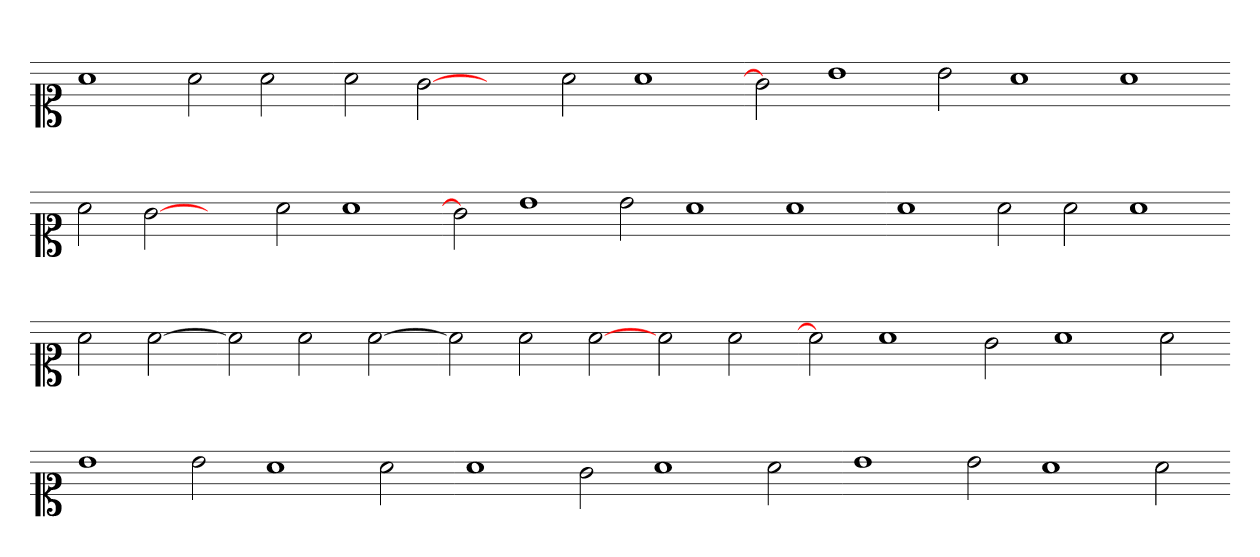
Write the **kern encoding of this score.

**kern
*part1
*staff1
*clefC1
*k[]
=
1a
2a
2a
=-
2a
[2g
2ryy
2a
1a
=-
2g]
1b
2b
1a
1a
=-
2a
[2g
2ryy
2a
1a
=-
2g]
1b
2b
1a
1a
=-
1a
2a
2a
1a
=-
2a
[2a
=-
2a]
2a
[2a
=-
2a]
2a
[2a
2a
2a
=-
2a]
1a
2g
1a
2a
=-
1b
2b
1a
2a
=-
1a
2g
1a
2a
=-
1b
2b
1a
2a
=-
*-
